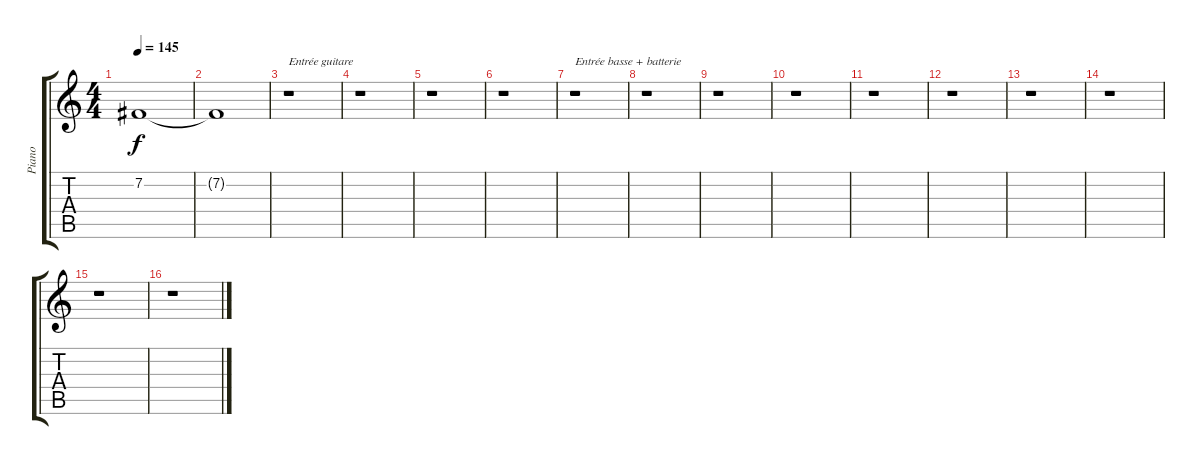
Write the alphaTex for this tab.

\track ("Piano" "Piano") {instrument drawbarorgan}
\staff {score tabs}
\tuning (E4 B3 G3 D3 A2 E2) {hide}
\ts (4 4)
\tempo 145
\clef g2
\ks c
7.2{t}.1{dy f} |
7.2{t}.1 |
r.1{txt "Entrée guitare"} |
r.1 |
r.1 |
r.1 |
r.1{txt "Entrée basse + batterie"} |
r.1 |
r.1 |
r.1 |
r.1 |
r.1 |
r.1 |
r.1 |
r.1 |
r.1
